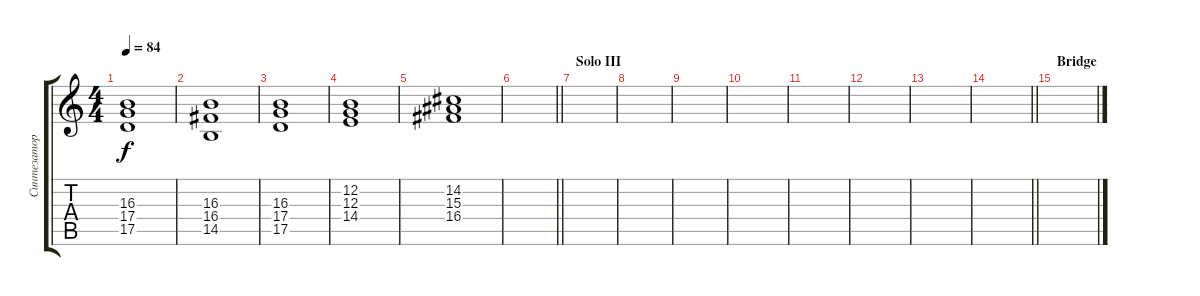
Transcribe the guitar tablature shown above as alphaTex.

\track ("Синтезатор" "Синтезатор") {instrument stringensemble2}
\staff {score tabs}
\tuning (E4 B3 G3 D3 A2 E2) {hide}
\ts (4 4)
\tempo 84
\clef g2
\ks c
(16.3 17.4 17.5).1{dy f} |
(16.3 16.4 14.5).1 |
(16.3 17.4 17.5).1 |
(12.2 12.3 14.4).1 |
(14.2 15.3 16.4).1 |
\barLineRight lightlight
|
\section ("" "Solo III")
|
|
|
|
|
|
|
\barLineRight lightlight
|
\section ("" "Bridge")
